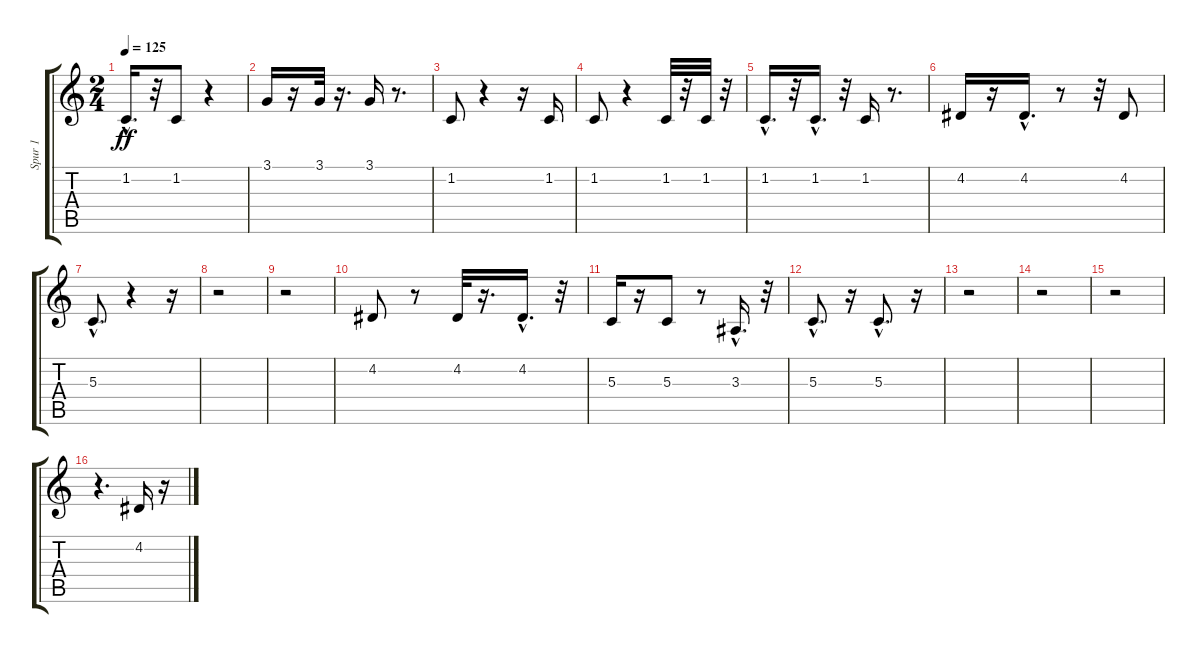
\track ("Spur 1" "Spur 1") {instrument flute}
\staff {score tabs}
\tuning (E4 B3 G3 D3 A2 E2) {hide}
\ts (2 4)
\tempo 125
\clef g2
\ks c
1.2{hac}.16{d dy ff} r.32 1.2.8 r.4 |
3.1.16 r.16 3.1.32 r.16{d} 3.1.16 r.8{d} |
1.2.8 r.4 r.16 1.2.16 |
1.2.8 r.4 1.2.32 r.32 1.2.32 r.32 |
1.2{hac}.16{d} r.32 1.2{hac}.16{d} r.32 1.2.16 r.8{d} |
4.2.16 r.16 4.2{hac}.16{d} r.8 r.32 4.2.8 |
5.3{hac}.8{d} r.4 r.16 |
r.2 |
r.2 |
4.2.8 r.8 4.2.32 r.16{d} 4.2{hac}.16{d} r.32 |
5.3.16 r.16 5.3.8 r.8 3.3{hac}.16{d} r.32 |
5.3{hac}.8{d} r.16 5.3{hac}.8{d} r.16 |
r.2 |
r.2 |
r.2 |
r.4{d} 4.2.16 r.16
